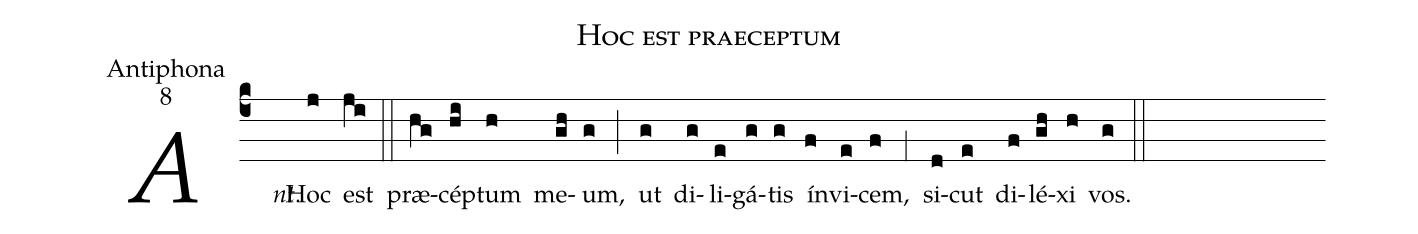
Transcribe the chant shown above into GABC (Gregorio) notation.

name:Hoc est praeceptum;
office-part:Antiphona;
mode:8;
%%
(c4) <i>Ant.</i>() Hoc(j) est(ji) (::)
præ(hg)cép(hi)tum(h) me(gh)um,(g) (;) ut(g) di(g)li(e)gá(g)tis(g) ín(f)vi(e)cem,(f) (,1) si(d)cut(e) di(f)lé(gh)xi(h) vos.(g) (::)
